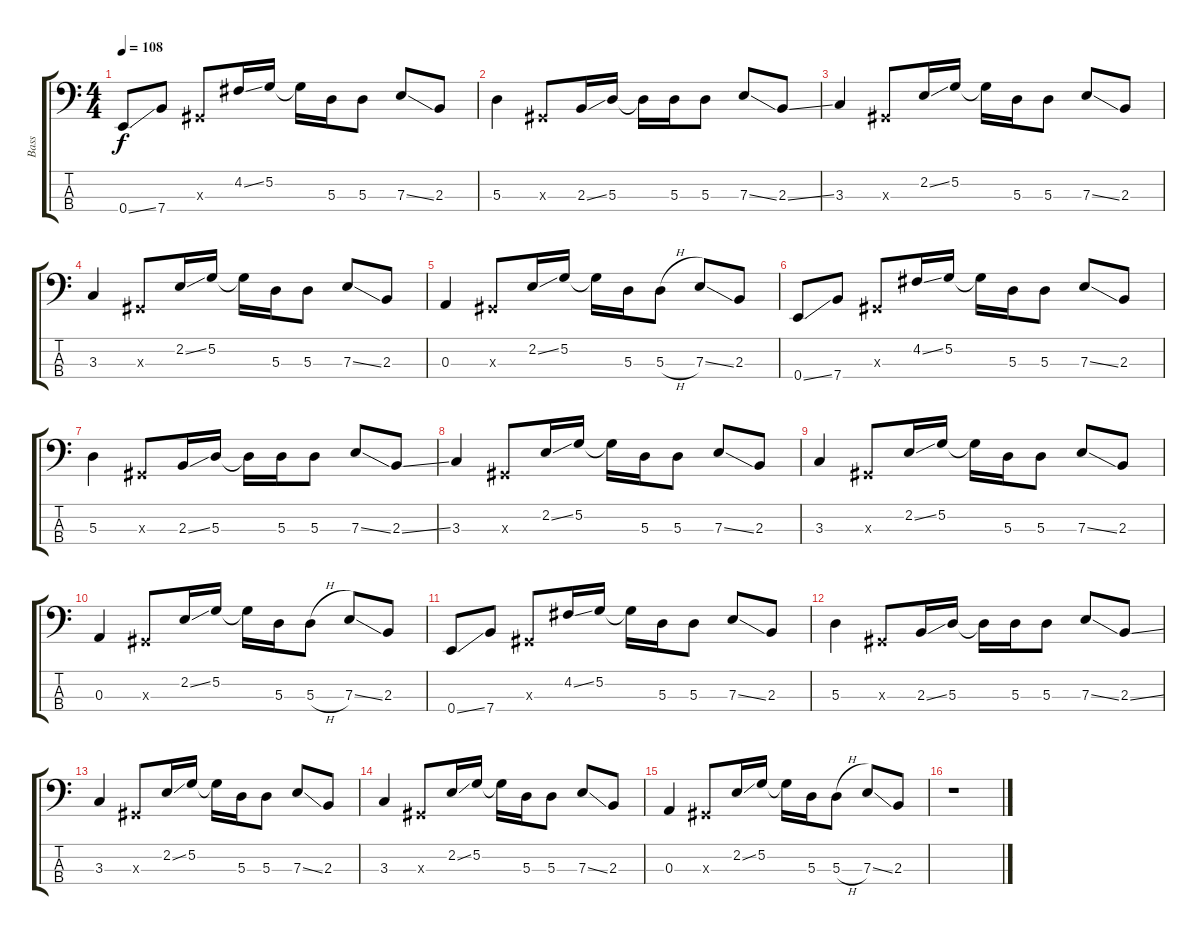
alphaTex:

\track ("Bass" "Bass") {instrument acousticguitarnylon}
\staff {score tabs}
\tuning (G2 D2 A1 E1) {hide}
\ts (4 4)
\tempo 108
\clef f4
\ks c
0.4{ss}.8{dy f} 7.4.8 -1.3{x}.8 4.2{ss}.16 5.2.16 5.2{t}.16 5.3.16 5.3.8 7.3{ss}.8 2.3.8 |
5.3.4 -1.3{x}.8 2.3{ss}.16 5.3.16 5.3{t}.16 5.3.16 5.3.8 7.3{ss}.8 2.3{ss}.8 |
3.3.4 -1.3{x}.8 2.2{ss}.16 5.2.16 5.2{t}.16 5.3.16 5.3.8 7.3{ss}.8 2.3.8 |
3.3.4 -1.3{x}.8 2.2{ss}.16 5.2.16 5.2{t}.16 5.3.16 5.3.8 7.3{ss}.8 2.3.8 |
0.3.4 -1.3{x}.8 2.2{ss}.16 5.2.16 5.2{t}.16 5.3.16 5.3{h}.8 7.3{ss}.8 2.3.8 |
0.4{ss}.8 7.4.8 -1.3{x}.8 4.2{ss}.16 5.2.16 5.2{t}.16 5.3.16 5.3.8 7.3{ss}.8 2.3.8 |
5.3.4 -1.3{x}.8 2.3{ss}.16 5.3.16 5.3{t}.16 5.3.16 5.3.8 7.3{ss}.8 2.3{ss}.8 |
3.3.4 -1.3{x}.8 2.2{ss}.16 5.2.16 5.2{t}.16 5.3.16 5.3.8 7.3{ss}.8 2.3.8 |
3.3.4 -1.3{x}.8 2.2{ss}.16 5.2.16 5.2{t}.16 5.3.16 5.3.8 7.3{ss}.8 2.3.8 |
0.3.4 -1.3{x}.8 2.2{ss}.16 5.2.16 5.2{t}.16 5.3.16 5.3{h}.8 7.3{ss}.8 2.3.8 |
0.4{ss}.8 7.4.8 -1.3{x}.8 4.2{ss}.16 5.2.16 5.2{t}.16 5.3.16 5.3.8 7.3{ss}.8 2.3.8 |
5.3.4 -1.3{x}.8 2.3{ss}.16 5.3.16 5.3{t}.16 5.3.16 5.3.8 7.3{ss}.8 2.3{ss}.8 |
3.3.4 -1.3{x}.8 2.2{ss}.16 5.2.16 5.2{t}.16 5.3.16 5.3.8 7.3{ss}.8 2.3.8 |
3.3.4 -1.3{x}.8 2.2{ss}.16 5.2.16 5.2{t}.16 5.3.16 5.3.8 7.3{ss}.8 2.3.8 |
0.3.4 -1.3{x}.8 2.2{ss}.16 5.2.16 5.2{t}.16 5.3.16 5.3{h}.8 7.3{ss}.8 2.3.8 |
r.1
